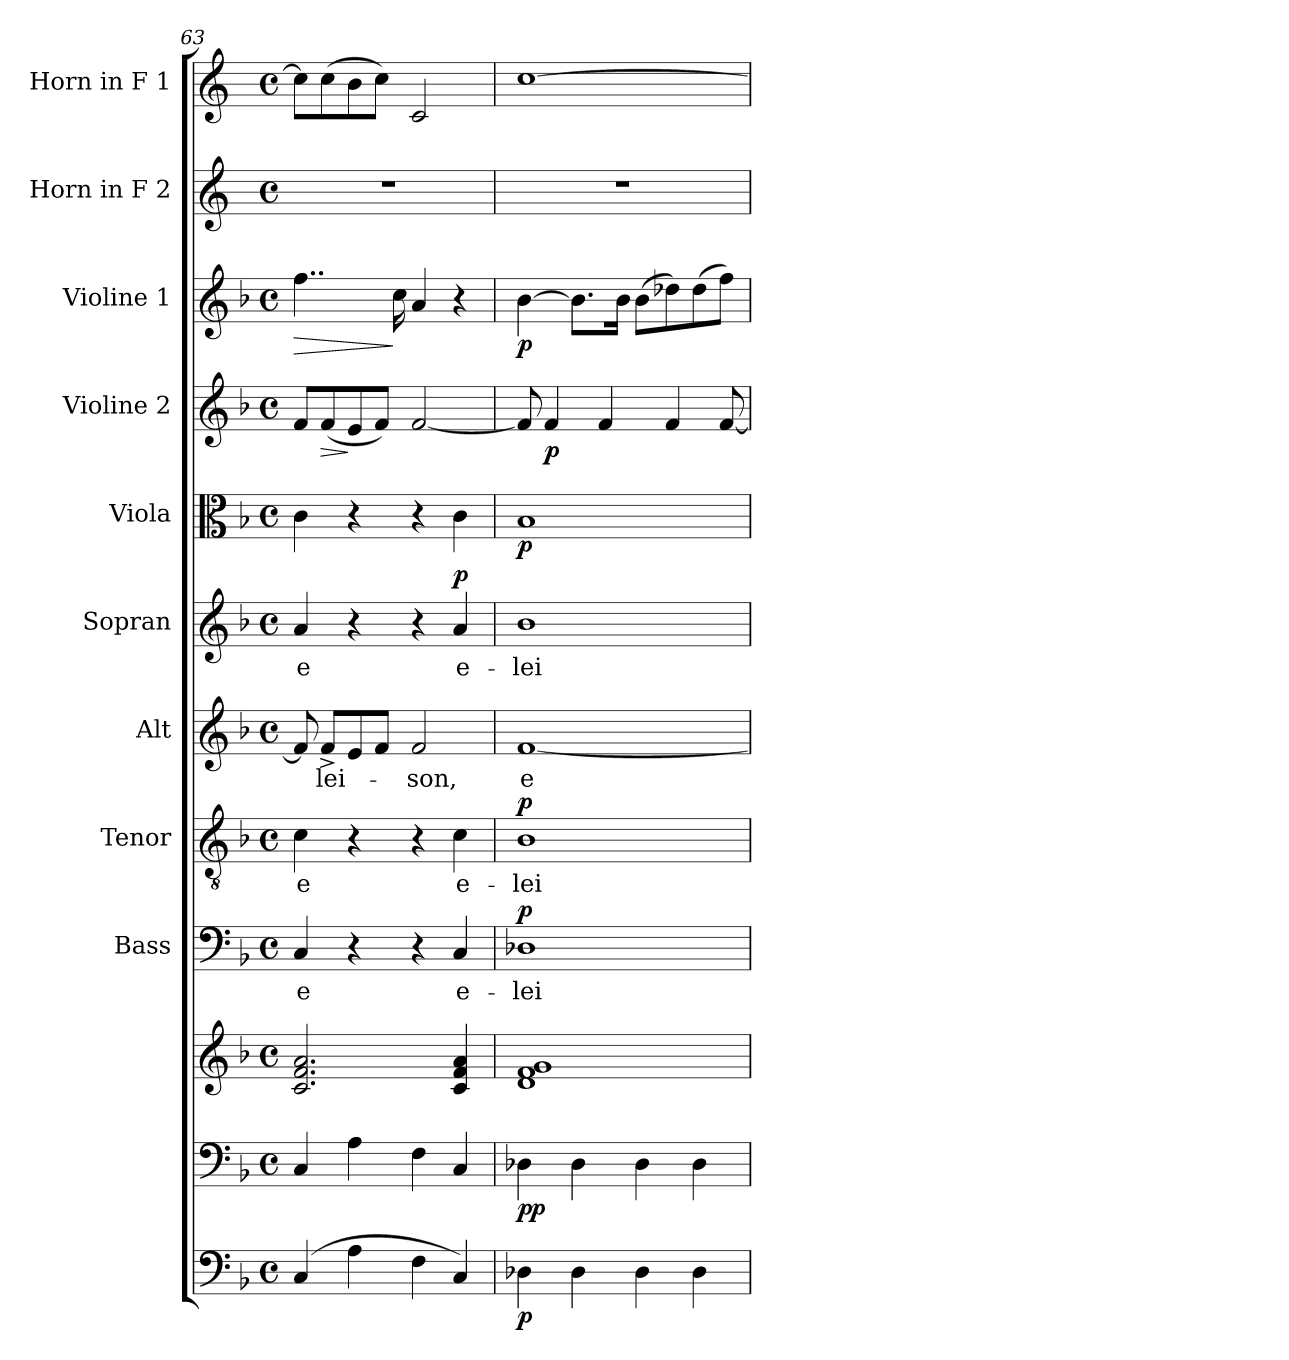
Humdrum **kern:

**kern	**dynam	**kern	**kern	**dynam	**kern	**text	**dynam	**kern	**text	**dynam	**kern	**text	**kern	**text	**dynam	**kern	**dynam	**kern	**dynam	**kern	**dynam	**kern	**kern
*part11	*part11	*part10	*part10	*part10	*part9	*part9	*part9	*part8	*part8	*part8	*part7	*part7	*part6	*part6	*part6	*part5	*part5	*part4	*part4	*part3	*part3	*part2	*part1
*staff12	*staff12	*staff11	*staff10	*staff10/11	*staff9	*staff9	*staff9	*staff8	*staff8	*staff8	*staff7	*staff7	*staff6	*staff6	*staff6	*staff5	*staff5	*staff4	*staff4	*staff3	*staff3	*staff2	*staff1
*	*	*	*	*	*I"Bass	*	*	*I"Tenor	*	*	*I"Alt	*	*I"Sopran	*	*	*I"Viola	*	*I"Violine 2	*	*I"Violine 1	*	*I"Horn in F 2	*I"Horn in F 1
*	*	*	*	*	*I'B.	*	*	*I'T.	*	*	*I'A.	*	*I'S.	*	*	*I'Vla.	*	*I'Vl. 2	*	*I'Vl. 1	*	*	*
*clefF4	*	*clefF4	*clefG2	*	*clefF4	*	*	*clefGv2	*	*	*clefG2	*	*clefG2	*	*	*clefC3	*	*clefG2	*	*clefG2	*	*clefG2	*clefG2
*ITrd7c12	*	*	*	*	*	*	*	*	*	*	*	*	*	*	*	*	*	*	*	*	*	*ITrd4c7	*ITrd4c7
*k[b-]	*	*k[b-]	*k[b-]	*	*k[b-]	*	*	*k[b-]	*	*	*k[b-]	*	*k[b-]	*	*	*k[b-]	*	*k[b-]	*	*k[b-]	*	*k[b-]	*k[b-]
*F:	*	*F:	*F:	*	*F:	*	*	*F:	*	*	*F:	*	*F:	*	*	*F:	*	*F:	*	*F:	*	*F:	*F:
*M4/4	*	*M4/4	*M4/4	*	*M4/4	*	*	*M4/4	*	*	*M4/4	*	*M4/4	*	*	*M4/4	*	*M4/4	*	*M4/4	*	*M4/4	*M4/4
*met(c)	*	*met(c)	*met(c)	*	*met(c)	*	*	*met(c)	*	*	*met(c)	*	*met(c)	*	*	*met(c)	*	*met(c)	*	*met(c)	*	*met(c)	*met(c)
=63	=63	=63	=63	=63	=63	=63	=63	=63	=63	=63	=63	=63	=63	=63	=63	=63	=63	=63	=63	=63	=63	=63	=63
!	!	!	!	!	!	!LO:LY:b	!	!	!LO:LY:b	!	!	!	!	!LO:LY:b	!	!	!	!	!	!	!LO:HP:b	!	!
(4CC/	.	4C/	2.c/ 2.f/ 2.a/	.	4C/	-e	.	4c\	-e	.	8f/]	.	4a/	-e	.	4c\	.	8f/L	.	4..ff\	>	1r	8f\L]
!	!	!	!	!	!	!	!	!	!	!	!	!LO:LY:b	!	!	!	!	!	!	!LO:HP:b	!	!	!	!
.	.	.	.	.	.	.	.	.	.	.	8f^>/L	-lei-	.	.	.	.	.	(<8f/	>	.	.	.	(>8f\
4AA\	.	4A\	.	.	4r	.	.	4r	.	.	8e/	.	4r	.	.	4r	.	8e/	]	.	.	.	8e\
.	.	.	.	.	.	.	.	.	.	.	8f/J	.	.	.	.	.	.	8f/J)	.	.	.	.	8f\J)
.	.	.	.	.	.	.	.	.	.	.	.	.	.	.	.	.	.	.	.	16cc\	]	.	.
!	!	!	!	!	!	!	!	!	!	!	!	!LO:LY:b	!	!	!	!	!	!	!	!	!	!	!
4FF\	.	4F\	.	.	4r	.	.	4r	.	.	2f/	-son,	4r	.	.	4r	.	[2f/	.	4a/	.	.	2F/
!	!	!	!	!	!	!LO:LY:b	!	!	!LO:LY:b	!	!	!	!	!LO:LY:b	!LO:DY:a	!	!	!	!	!	!	!	!
4CC/)	.	4C/	4c/ 4f/ 4a/	.	4C/	e-	.	4c\	e-	.	.	.	4a/	e-	p	4c\	.	.	.	4r	.	.	.
=64	=64	=64	=64	=64	=64	=64	=64	=64	=64	=64	=64	=64	=64	=64	=64	=64	=64	=64	=64	=64	=64	=64	=64
!	!LO:DY:b	!	!	!LO:DY:b=2	!	!LO:LY:b	!	!	!LO:LY:b	!	!	!LO:LY:b	!	!LO:LY:b	!	!	!	!	!	!	!	!	!
!	!	!	!	!LO:DY:n=1:b	!	!	!LO:DY:a	!	!	!LO:DY:a	!	!	!	!	!	!	!LO:DY:b	!	!	!	!LO:DY:b	!	!
4DD-X\	p	4D-X\	1d 1f 1g	p p	1D-X	-lei-	p	1B-	-lei-	p	[1f	e-	1b-	-lei-	.	1B-	p	8f/]	.	[4b-\	p	1r	[1f
!	!	!	!	!	!	!	!	!	!	!	!	!	!	!	!	!	!	!	!LO:DY:b	!	!	!	!
.	.	.	.	.	.	.	.	.	.	.	.	.	.	.	.	.	.	4f/	p	.	.	.	.
4DD-\	.	4D-\	.	.	.	.	.	.	.	.	.	.	.	.	.	.	.	.	.	8.b-\L]	.	.	.
.	.	.	.	.	.	.	.	.	.	.	.	.	.	.	.	.	.	4f/	.	.	.	.	.
.	.	.	.	.	.	.	.	.	.	.	.	.	.	.	.	.	.	.	.	16b-\Jk	.	.	.
4DD-\	.	4D-\	.	.	.	.	.	.	.	.	.	.	.	.	.	.	.	.	.	(>8b-\L	.	.	.
.	.	.	.	.	.	.	.	.	.	.	.	.	.	.	.	.	.	4f/	.	8dd-X\)	.	.	.
4DD-\	.	4D-\	.	.	.	.	.	.	.	.	.	.	.	.	.	.	.	.	.	(>8dd-\	.	.	.
.	.	.	.	.	.	.	.	.	.	.	.	.	.	.	.	.	.	[8f/	.	8ff\J)	.	.	.
=	=	=	=	=	=	=	=	=	=	=	=	=	=	=	=	=	=	=	=	=	=	=	=
*-	*-	*-	*-	*-	*-	*-	*-	*-	*-	*-	*-	*-	*-	*-	*-	*-	*-	*-	*-	*-	*-	*-	*-
